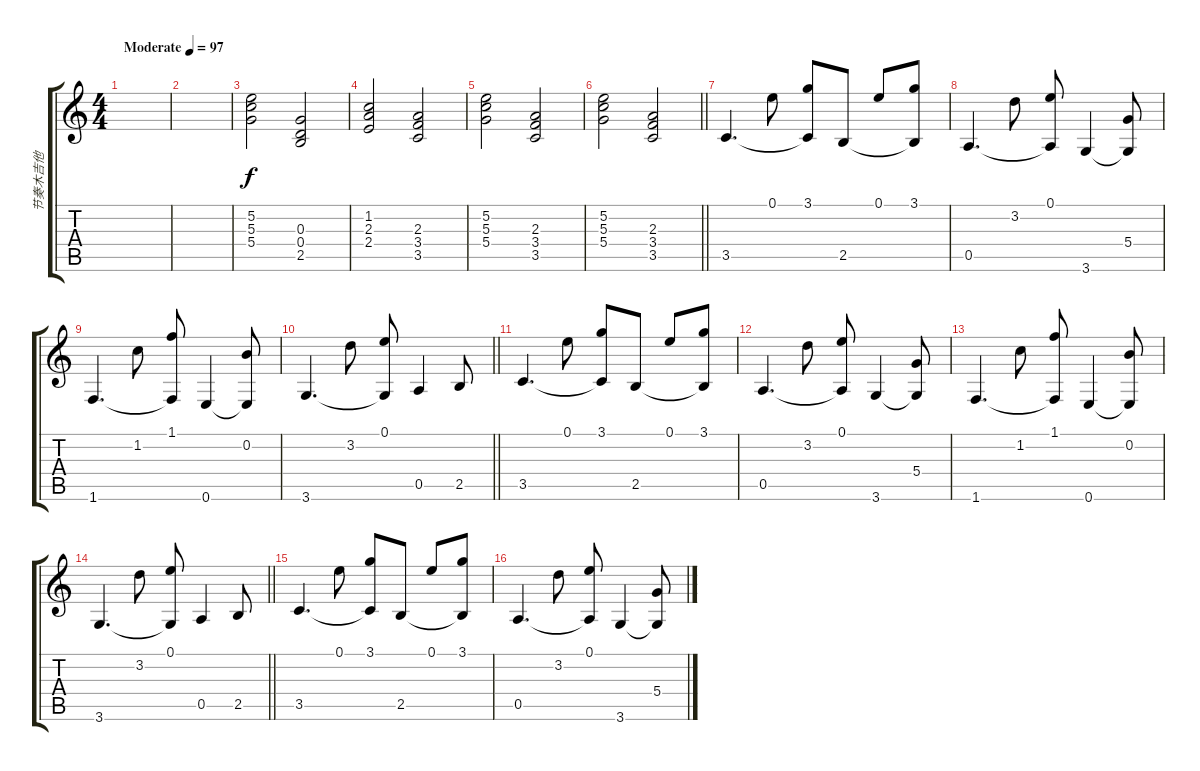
\track ("节奏木吉他" "节奏木吉他") {instrument electricguitarclean}
\staff {score tabs}
\tuning (E4 B3 G3 D3 A2 E2) {hide}
\ts (4 4)
\tempo (97 "Moderate")
\clef g2
\ks c
|
|
(5.2 5.3 5.4).2 (0.3 0.4 2.5).2 |
(1.2 2.3 2.4).2 (2.3 3.4 3.5).2 |
(5.2 5.3 5.4).2 (2.3 3.4 3.5).2 |
\barLineRight lightlight
(5.2 5.3 5.4).2 (2.3 3.4 3.5).2 |
\section ("" "")
3.5.4{d} 0.1.8 (3.1 3.5{t}).8 2.5.8 0.1.8 (3.1 2.5{t}).8 |
0.5.4{d} 3.2.8 (0.1 0.5{t}).8 3.6.4 (5.4 3.6{t}).8 |
1.6.4{d} 1.2.8 (1.1 1.6{t}).8 0.6.4 (0.2 0.6{t}).8 |
\barLineRight lightlight
3.6.4{d} 3.2.8 (0.1 3.6{t}).8 0.5.4 2.5.8 |
\section ("" "")
3.5.4{d} 0.1.8 (3.1 3.5{t}).8 2.5.8 0.1.8 (3.1 2.5{t}).8 |
0.5.4{d} 3.2.8 (0.1 0.5{t}).8 3.6.4 (5.4 3.6{t}).8 |
1.6.4{d} 1.2.8 (1.1 1.6{t}).8 0.6.4 (0.2 0.6{t}).8 |
\barLineRight lightlight
3.6.4{d} 3.2.8 (0.1 3.6{t}).8 0.5.4 2.5.8 |
\section ("" "")
3.5.4{d} 0.1.8 (3.1 3.5{t}).8 2.5.8 0.1.8 (3.1 2.5{t}).8 |
0.5.4{d} 3.2.8 (0.1 0.5{t}).8 3.6.4 (5.4 3.6{t}).8
